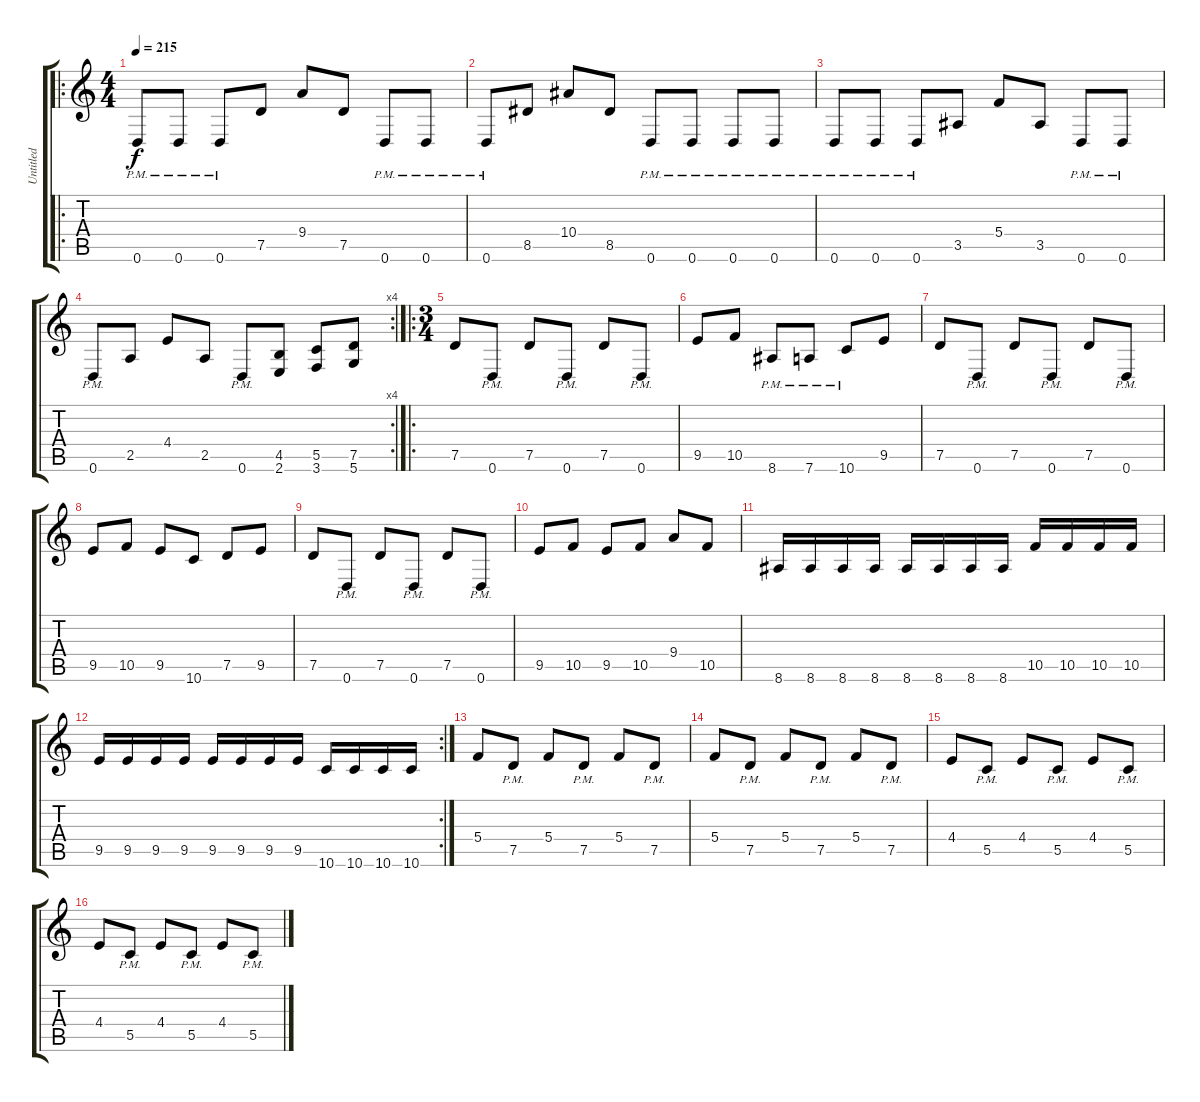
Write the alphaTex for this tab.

\track ("Untitled" "Untitled") {instrument distortionguitar}
\staff {score tabs}
\tuning (D4 A3 F3 C3 G2 D2) {hide}
\ro
\ts (4 4)
\tempo 215
\clef g2
\ks c
0.6{pm}.8{dy f} 0.6{pm}.8 0.6{pm}.8 7.5.8 9.4.8 7.5.8 0.6{pm}.8 0.6{pm}.8 |
0.6{pm}.8 8.5.8 10.4.8 8.5.8 0.6{pm}.8 0.6{pm}.8 0.6{pm}.8 0.6{pm}.8 |
0.6{pm}.8 0.6{pm}.8 0.6{pm}.8 3.5.8 5.4.8 3.5.8 0.6{pm}.8 0.6{pm}.8 |
\rc 4
0.6{pm}.8 2.5.8 4.4.8 2.5.8 0.6{pm}.8 (4.5 2.6).8 (5.5 3.6).8 (7.5 5.6).8 |
\ro
\ts (3 4)
7.5.8 0.6{pm}.8 7.5.8 0.6{pm}.8 7.5.8 0.6{pm}.8 |
9.5.8 10.5.8 8.6{pm}.8 7.6{pm}.8 10.6{pm}.8 9.5.8 |
7.5.8 0.6{pm}.8 7.5.8 0.6{pm}.8 7.5.8 0.6{pm}.8 |
9.5.8 10.5.8 9.5.8 10.6.8 7.5.8 9.5.8 |
7.5.8 0.6{pm}.8 7.5.8 0.6{pm}.8 7.5.8 0.6{pm}.8 |
9.5.8 10.5.8 9.5.8 10.5.8 9.4.8 10.5.8 |
8.6.16 8.6.16 8.6.16 8.6.16 8.6.16 8.6.16 8.6.16 8.6.16 10.5.16 10.5.16 10.5.16 10.5.16 |
\rc 2
9.5.16 9.5.16 9.5.16 9.5.16 9.5.16 9.5.16 9.5.16 9.5.16 10.6.16 10.6.16 10.6.16 10.6.16 |
5.4.8 7.5{pm}.8 5.4.8 7.5{pm}.8 5.4.8 7.5{pm}.8 |
5.4.8 7.5{pm}.8 5.4.8 7.5{pm}.8 5.4.8 7.5{pm}.8 |
4.4.8 5.5{pm}.8 4.4.8 5.5{pm}.8 4.4.8 5.5{pm}.8 |
4.4.8 5.5{pm}.8 4.4.8 5.5{pm}.8 4.4.8 5.5{pm}.8
